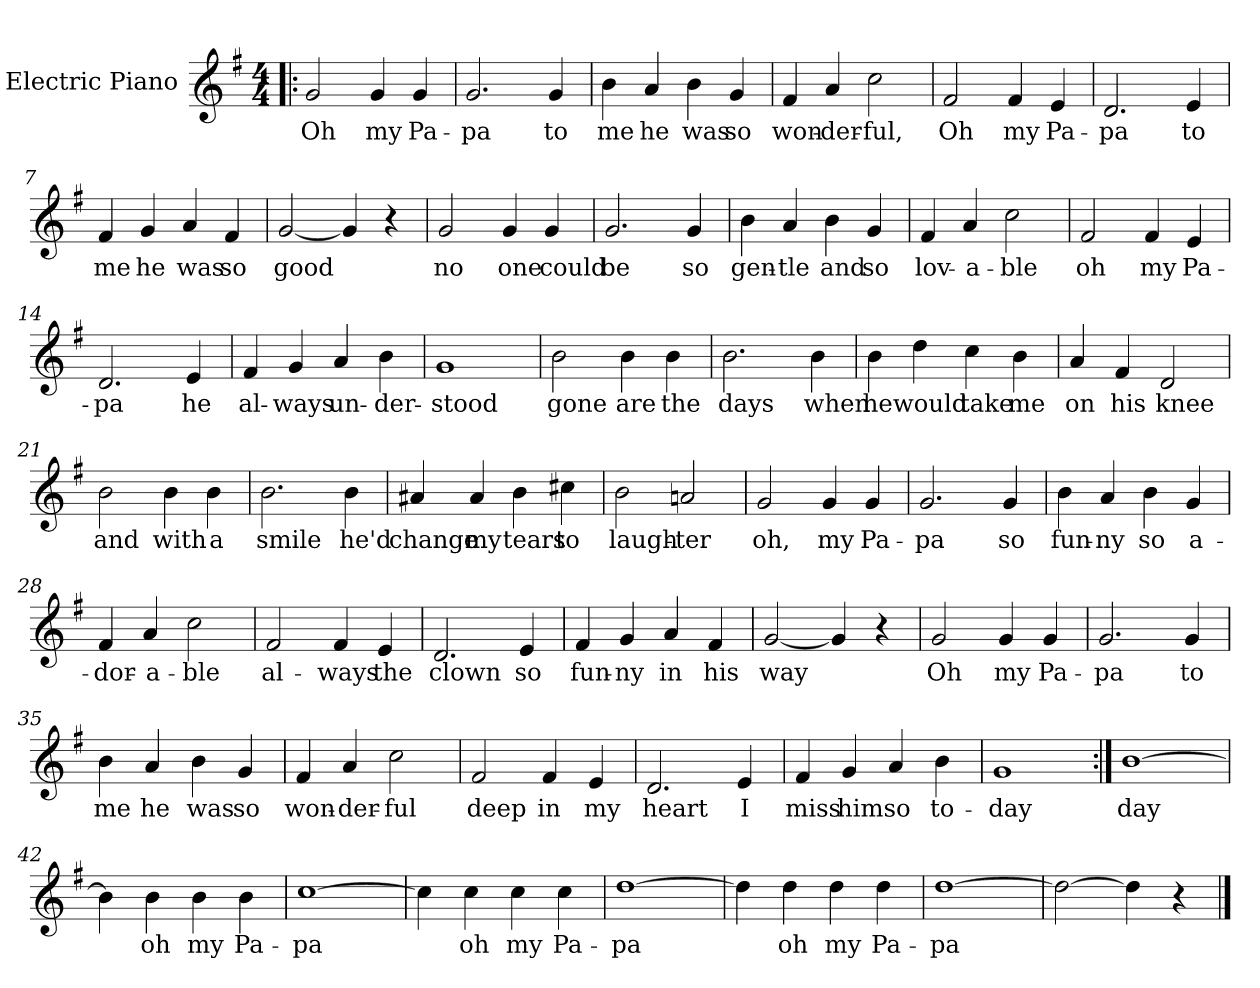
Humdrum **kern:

**kern	**text
*part1	*part1
*staff1	*staff1
*I"Electric Piano	*
*I'E.Pno	*
*clefG2	*
*k[f#]	*
*G:	*
*M4/4	*
=1!|:	=1!|:
2g/	Oh
4g/	my
4g/	Pa-
=2	=2
2.g/	-pa
4g/	to
=3	=3
4b\	me
4a/	he
4b\	was
4g/	so
=4	=4
4f#/	won-
4a/	-der-
2cc\	-ful,
=5	=5
2f#/	Oh
4f#/	my
4e/	Pa-
=6	=6
2.d/	-pa
4e/	to
!!LO:LB:g=z
=7	=7
4f#/	me
4g/	he
4a/	was
4f#/	so
=8	=8
[2g/	good
4g/]	.
4r	.
=9	=9
2g/	no
4g/	one
4g/	could
=10	=10
2.g/	be
4g/	so
=11	=11
4b\	gen-
4a/	-tle
4b\	and
4g/	so
=12	=12
4f#/	lov-
4a/	-a-
2cc\	-ble
!!LO:LB:g=z
=13	=13
2f#/	oh
4f#/	my
4e/	Pa-
=14	=14
2.d/	-pa
4e/	he
=15	=15
4f#/	al-
4g/	-ways
4a/	un-
4b\	-der-
=16	=16
1g	-stood
=17	=17
2b\	gone
4b\	are
4b\	the
=18	=18
2.b\	days
4b\	when
!!LO:LB:g=z
=19	=19
4b\	he
4dd\	would
4cc\	take
4b\	me
=20	=20
4a/	on
4f#/	his
2d/	knee
=21	=21
2b\	and
4b\	with
4b\	a
=22	=22
2.b\	smile
4b\	he'd
=23	=23
4a#X/	change
4a#/	my
4b\	tears
4cc#X\	to
!!LO:LB:g=z
=24	=24
2b\	laugh-
2an/	-ter
=25	=25
2g/	oh,
4g/	my
4g/	Pa-
=26	=26
2.g/	-pa
4g/	so
=27	=27
4b\	fun-
4a/	-ny
4b\	so
4g/	a-
=28	=28
4f#/	dor-
4a/	-a-
2cc\	-ble
=29	=29
2f#/	al-
4f#/	-ways
4e/	the
!!LO:LB:g=z
=30	=30
2.d/	clown
4e/	so
=31	=31
4f#/	fun-
4g/	-ny
4a/	in
4f#/	his
=32	=32
[2g/	way
4g/]	.
4r	.
=33	=33
2g/	Oh
4g/	my
4g/	Pa-
=34	=34
2.g/	-pa
4g/	to
=35	=35
4b\	me
4a/	he
4b\	was
4g/	so
!!LO:LB:g=z
=36	=36
4f#/	won-
4a/	-der-
2cc\	-ful
=37	=37
2f#/	deep
4f#/	in
4e/	my
=38	=38
2.d/	heart
4e/	I
=39	=39
4f#/	miss
4g/	him
4a/	so
4b\	to-
=40	=40
1g	-day
=41:|!	=41:|!
[1b	day
!!LO:LB:g=z
=42	=42
4b\]	.
4b\	oh
4b\	my
4b\	Pa-
=43	=43
[1cc	-pa
=44	=44
4cc\]	.
4cc\	oh
4cc\	my
4cc\	Pa-
=45	=45
[1dd	-pa
=46	=46
4dd\]	.
4dd\	oh
4dd\	my
4dd\	Pa-
=47	=47
[1dd	-pa
=48	=48
2dd\_	.
4dd\]	.
4r	.
==	==
*-	*-
